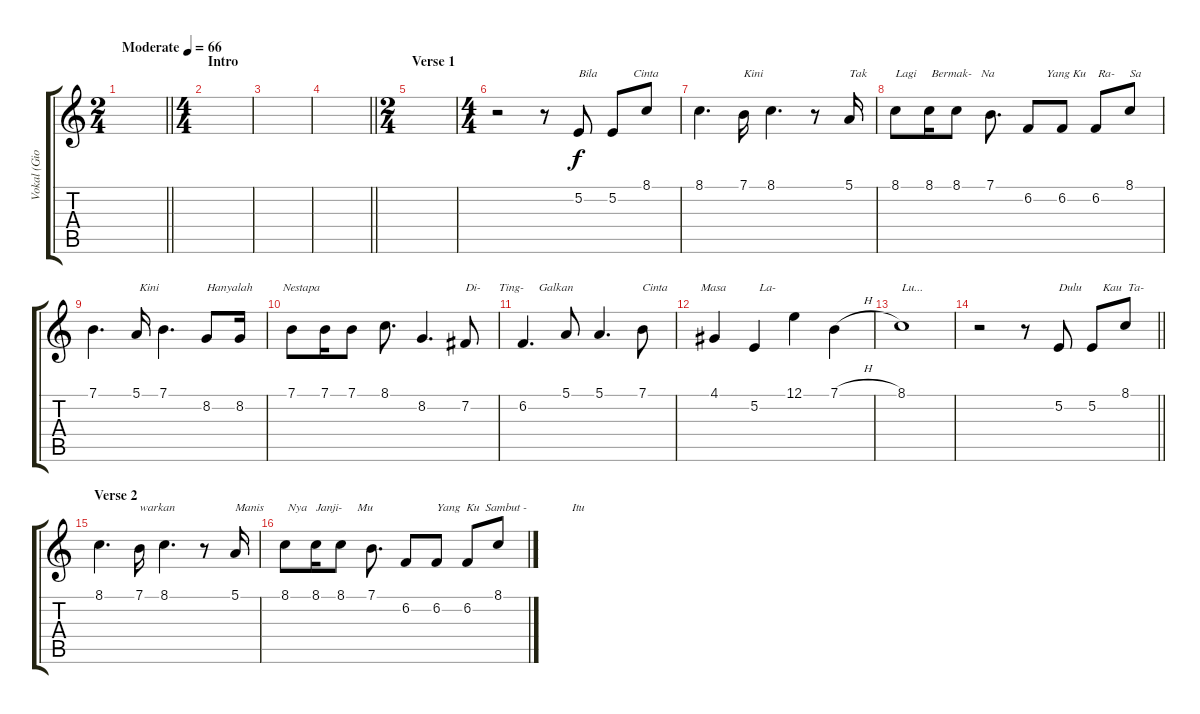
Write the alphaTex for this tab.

\track ("Vokal (Gio)" "Vokal (Gio") {instrument voiceoohs}
\staff {score tabs}
\tuning (E4 B3 G3 D3 A2 E2) {hide}
\ts (2 4)
\tempo (66 "Moderate")
\clef g2
\barLineRight lightlight
\ks c
|
\ts (4 4)
\section ("" "Intro")
|
|
\barLineRight lightlight
|
\ts (2 4)
\section ("" "Verse 1")
|
\ts (4 4)
r.2 r.8 5.2.8{txt "Bila            Cinta"} 5.2.8 8.1.8 |
8.1.4{d} 7.1.16{txt "Kini"} 8.1.4{d} r.8 5.1.16{txt "Tak    "} |
8.1.8{txt "Lagi     Bermak-   Na"} 8.1.16 8.1.8 7.1.8{d} 6.2.8{txt "      Yang Ku    Ra-     Sa "} 6.2.8 6.2.8 8.1.8 |
7.1.4{d} 5.1.16{txt " Kini"} 7.1.4{d} 8.2.8{txt "Hanyalah          Nestapa"} 8.2.16 |
7.1.8 7.1.16 7.1.8 8.1.8{d} 8.2.4{d} 7.2.8{txt "Di-      Ting-     Galkan "} |
6.2.4{d} 5.1.8 5.1.4{d} 7.1.8{txt "Cinta           Masa           La-"} |
4.1.4 5.2.4 12.1.4 7.1{h}.4 |
8.1.1{txt "Lu..."} |
\barLineRight lightlight
r.2 r.8 5.2.8{txt "Dulu       Kau  Ta-"} 5.2.8 8.1.8 |
\section ("" "Verse 2")
8.1.4{d} 7.1.16{txt "warkan"} 8.1.4{d} r.8 5.1.16{txt "Manis        Nya   Janji-     Mu"} |
8.1.8 8.1.16 8.1.8 7.1.8{d} 6.2.8 6.2.8{txt "Yang  Ku  Sambut -               Itu"} 6.2.8 8.1.8
